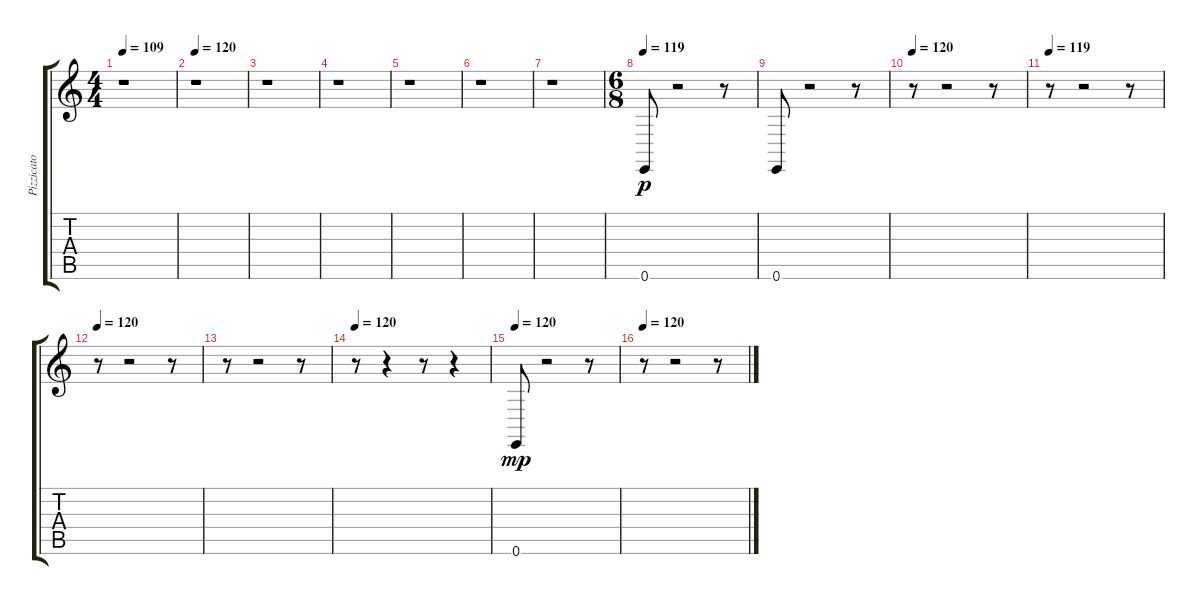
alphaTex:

\track ("Pizzicato Archi" "Pizzicato ") {instrument pizzicatostrings}
\staff {score tabs}
\tuning (E4 B3 G3 D3 A2 E2) {hide}
\ts (4 4)
\tempo 109
\clef g2
\ks c
r.1{dy mf} |
\tempo 120
r.1 |
r.1 |
r.1 |
r.1 |
r.1 |
r.1 |
\ts (6 8)
\tempo 119
0.6.8{dy p} r.2 r.8 |
0.6.8 r.2 r.8 |
\tempo 120
r.8 r.2 r.8 |
\tempo 119
r.8 r.2 r.8 |
\tempo 120
r.8 r.2 r.8 |
r.8 r.2 r.8 |
\tempo 120
r.8 r.4 r.8 r.4 |
\tempo 120
0.6.8{dy mp} r.2 r.8 |
\tempo 120
r.8 r.2 r.8
